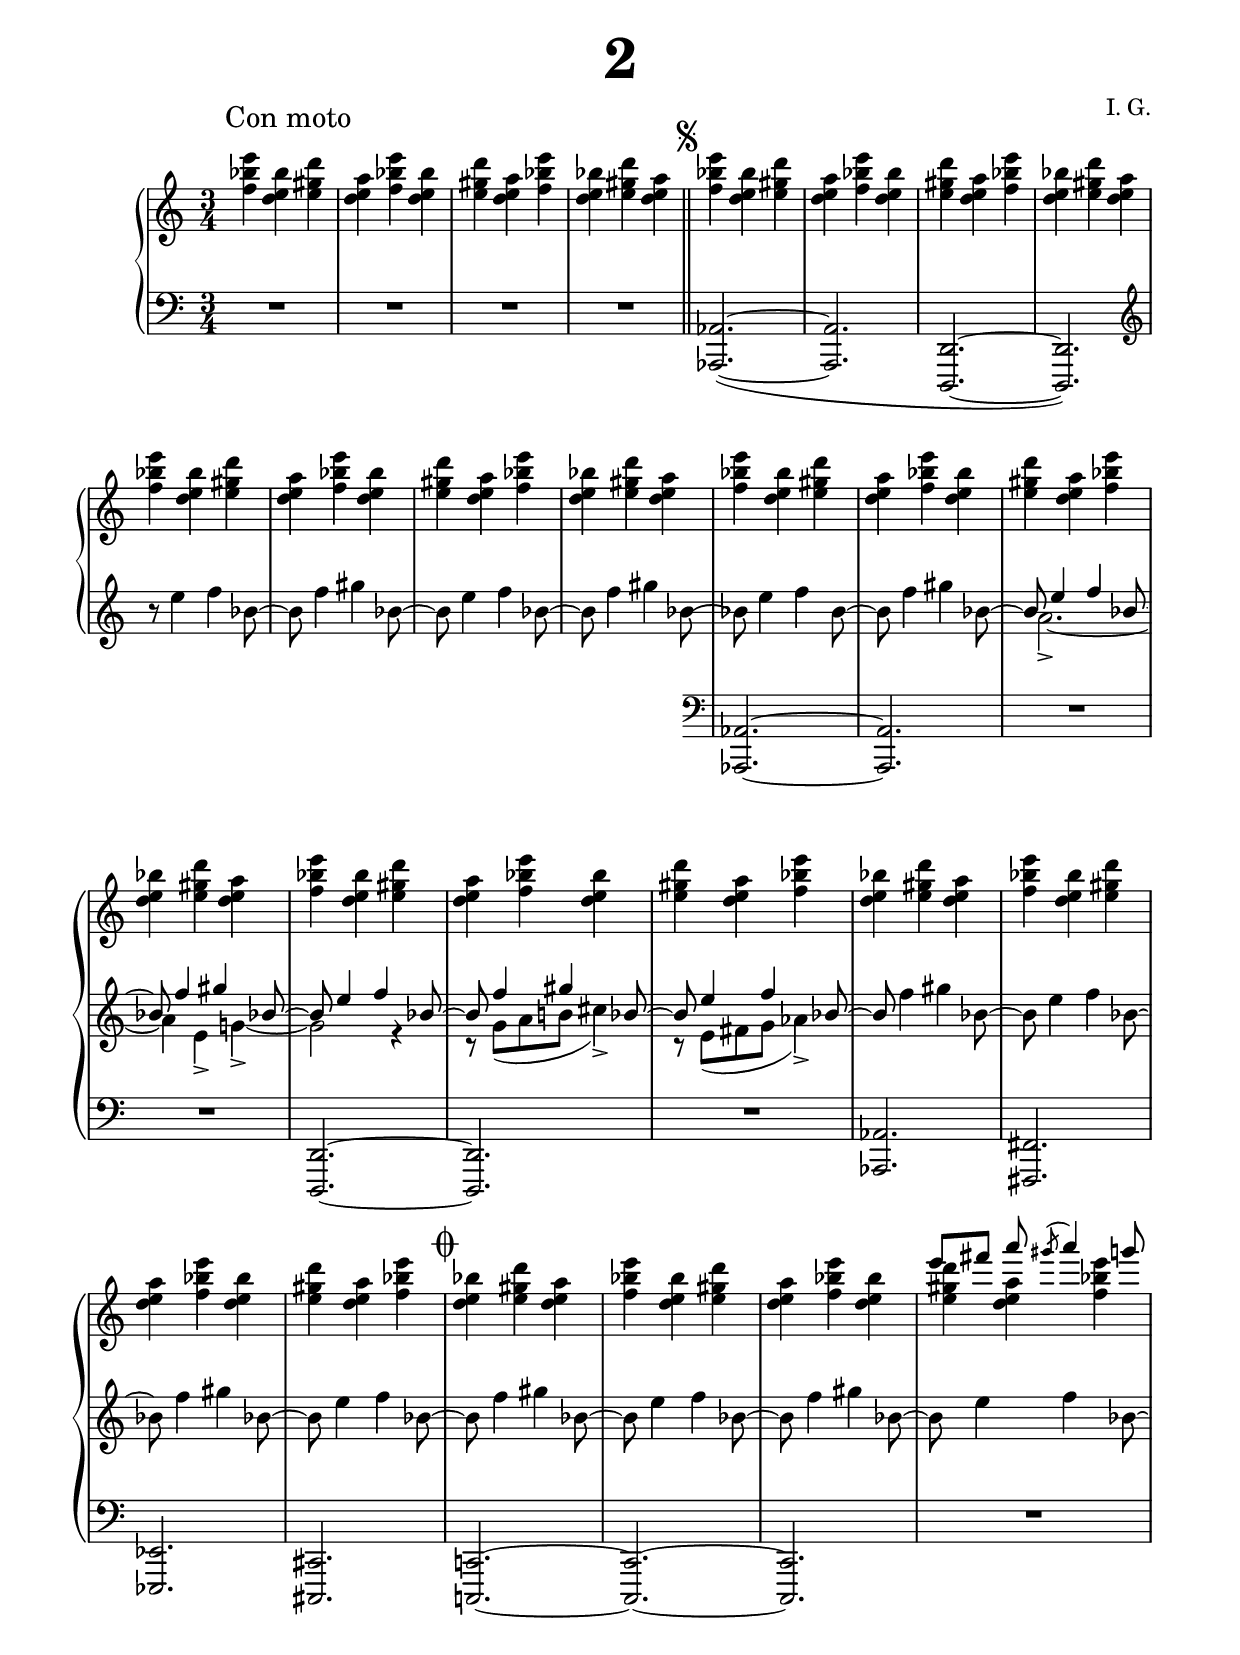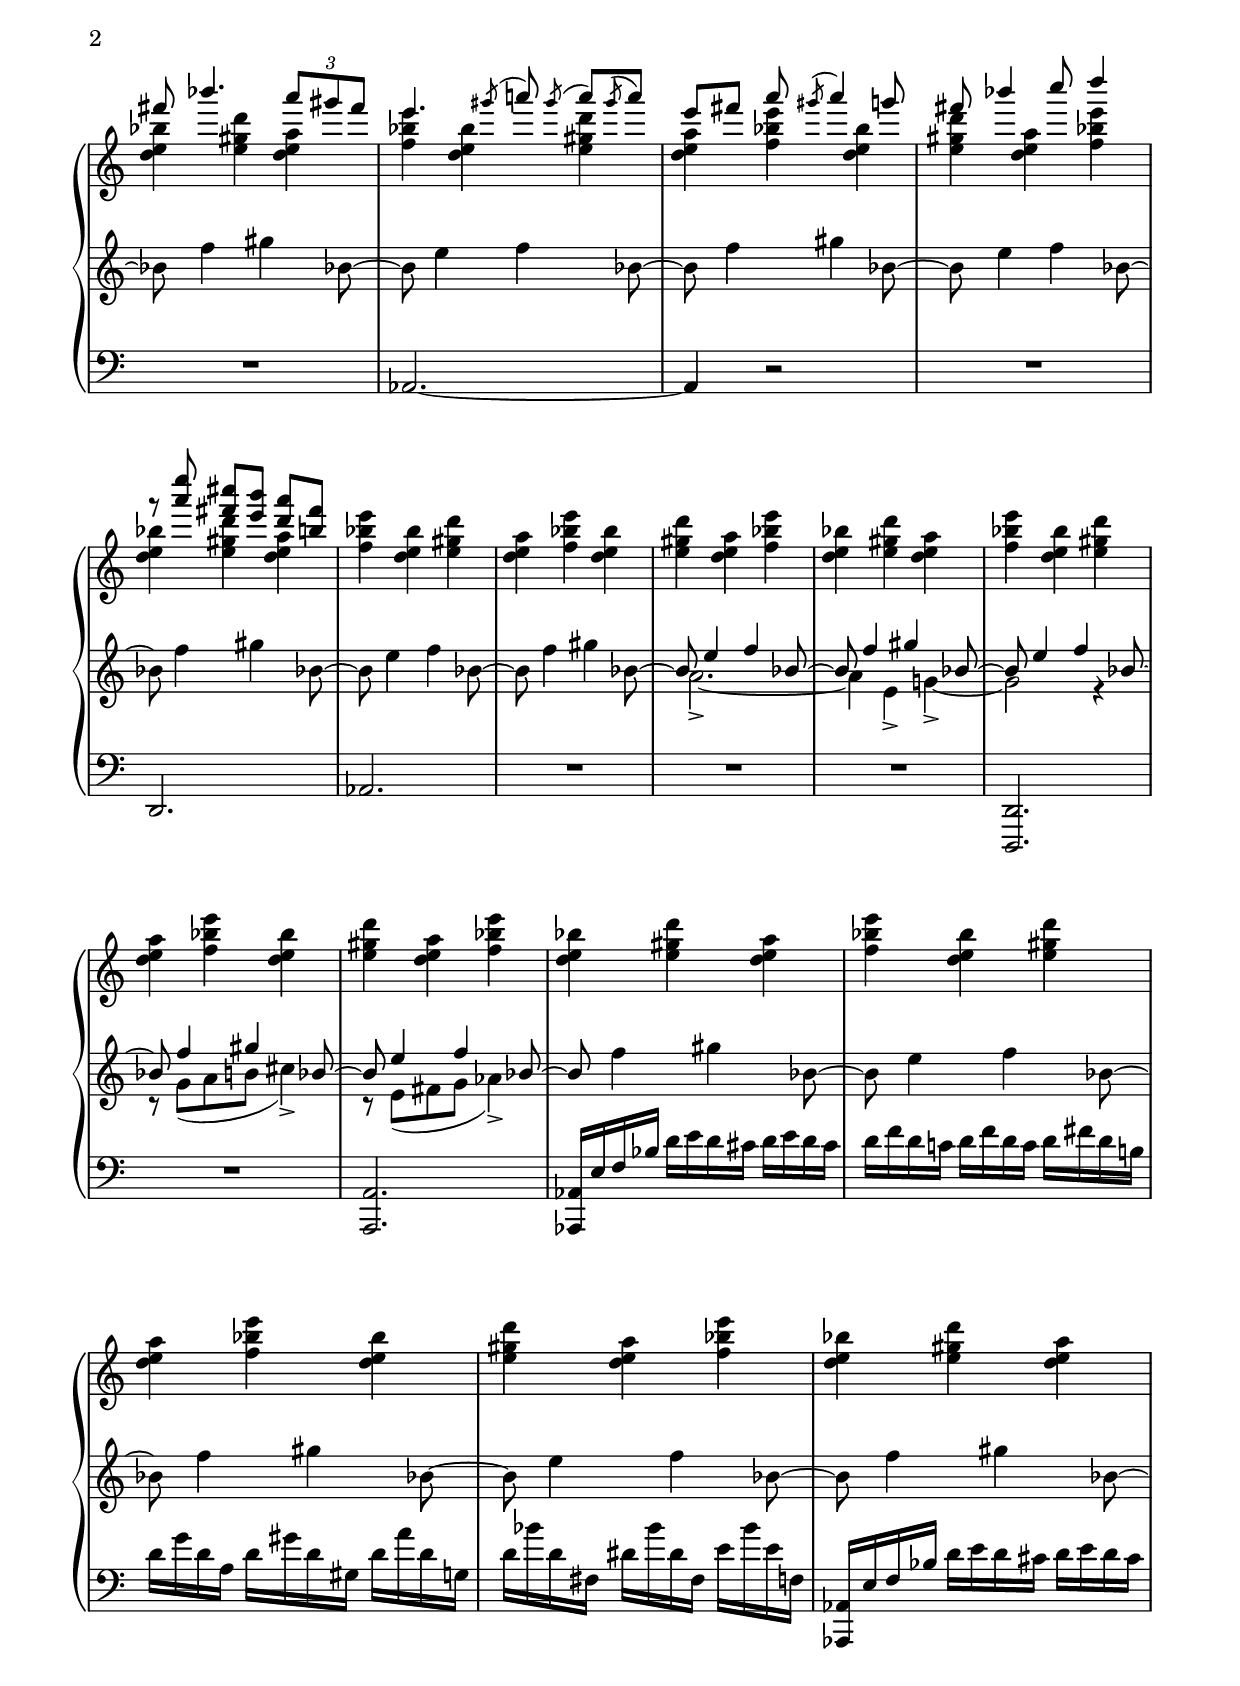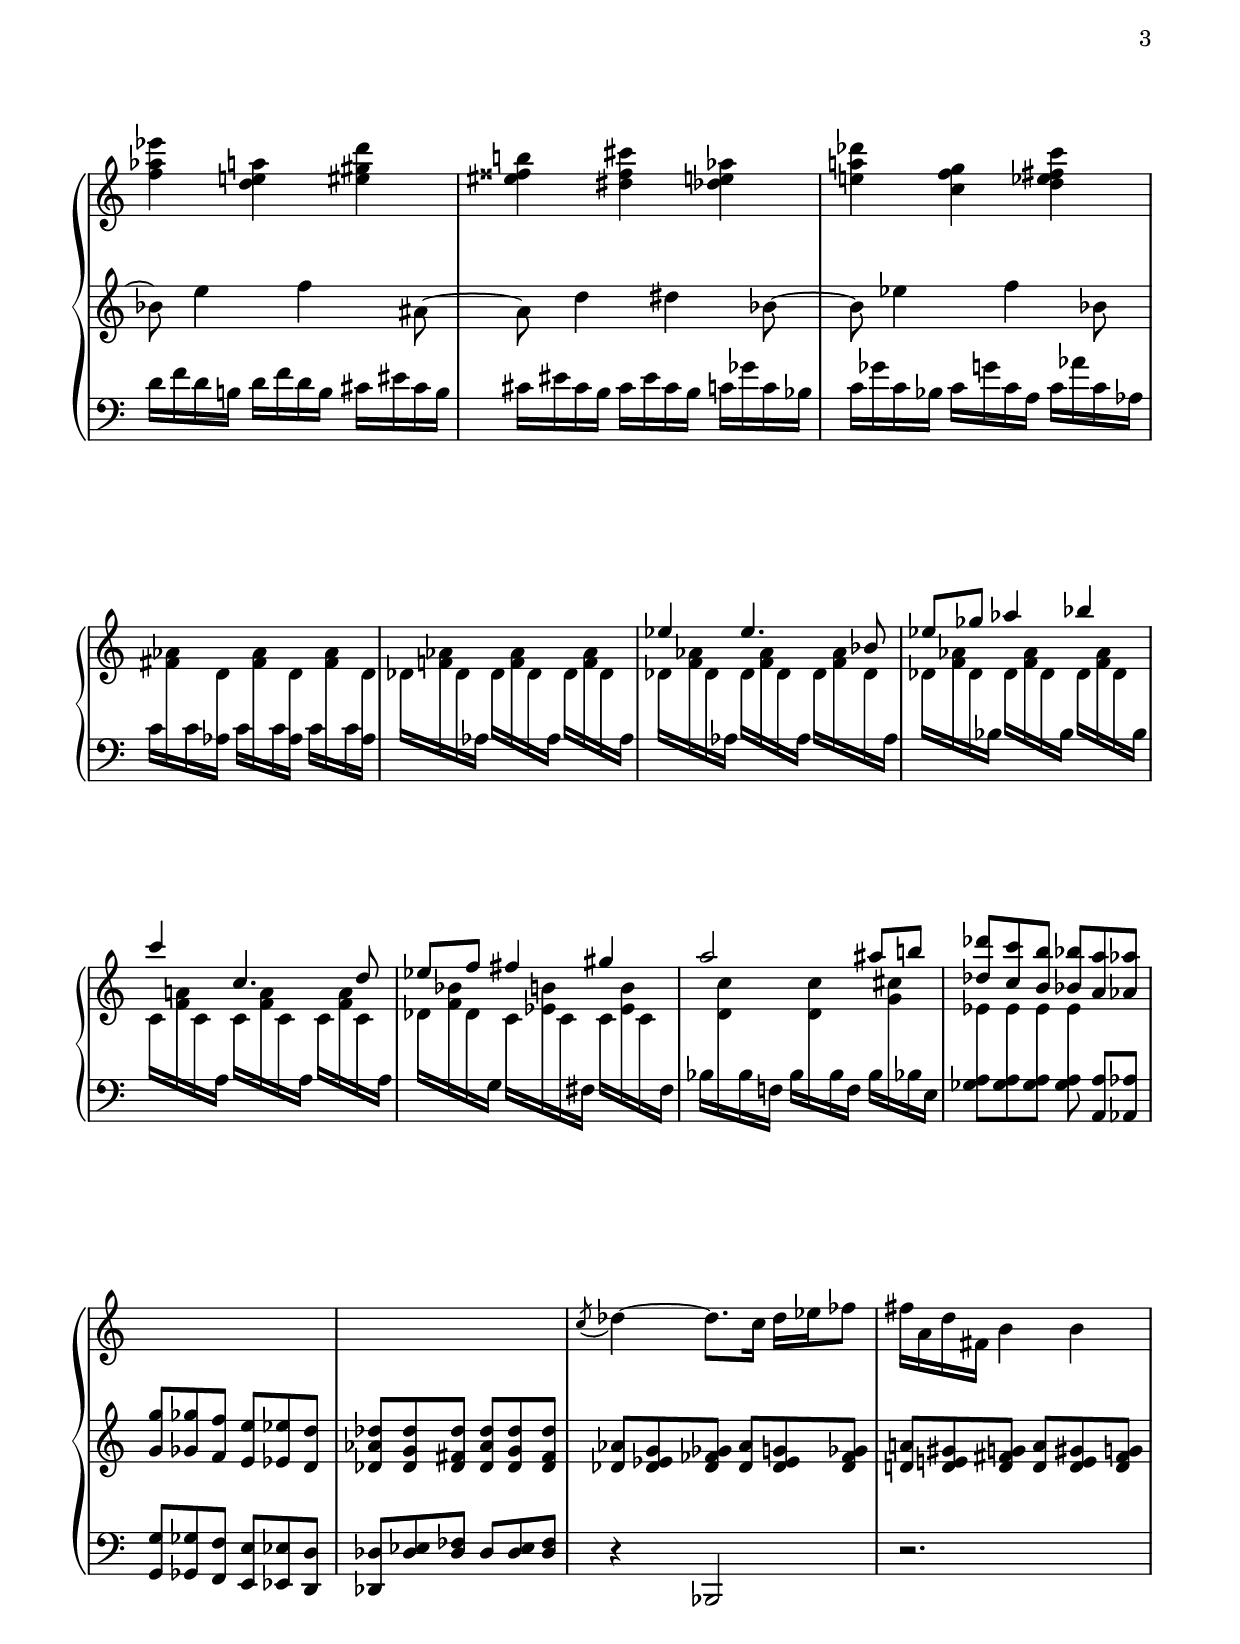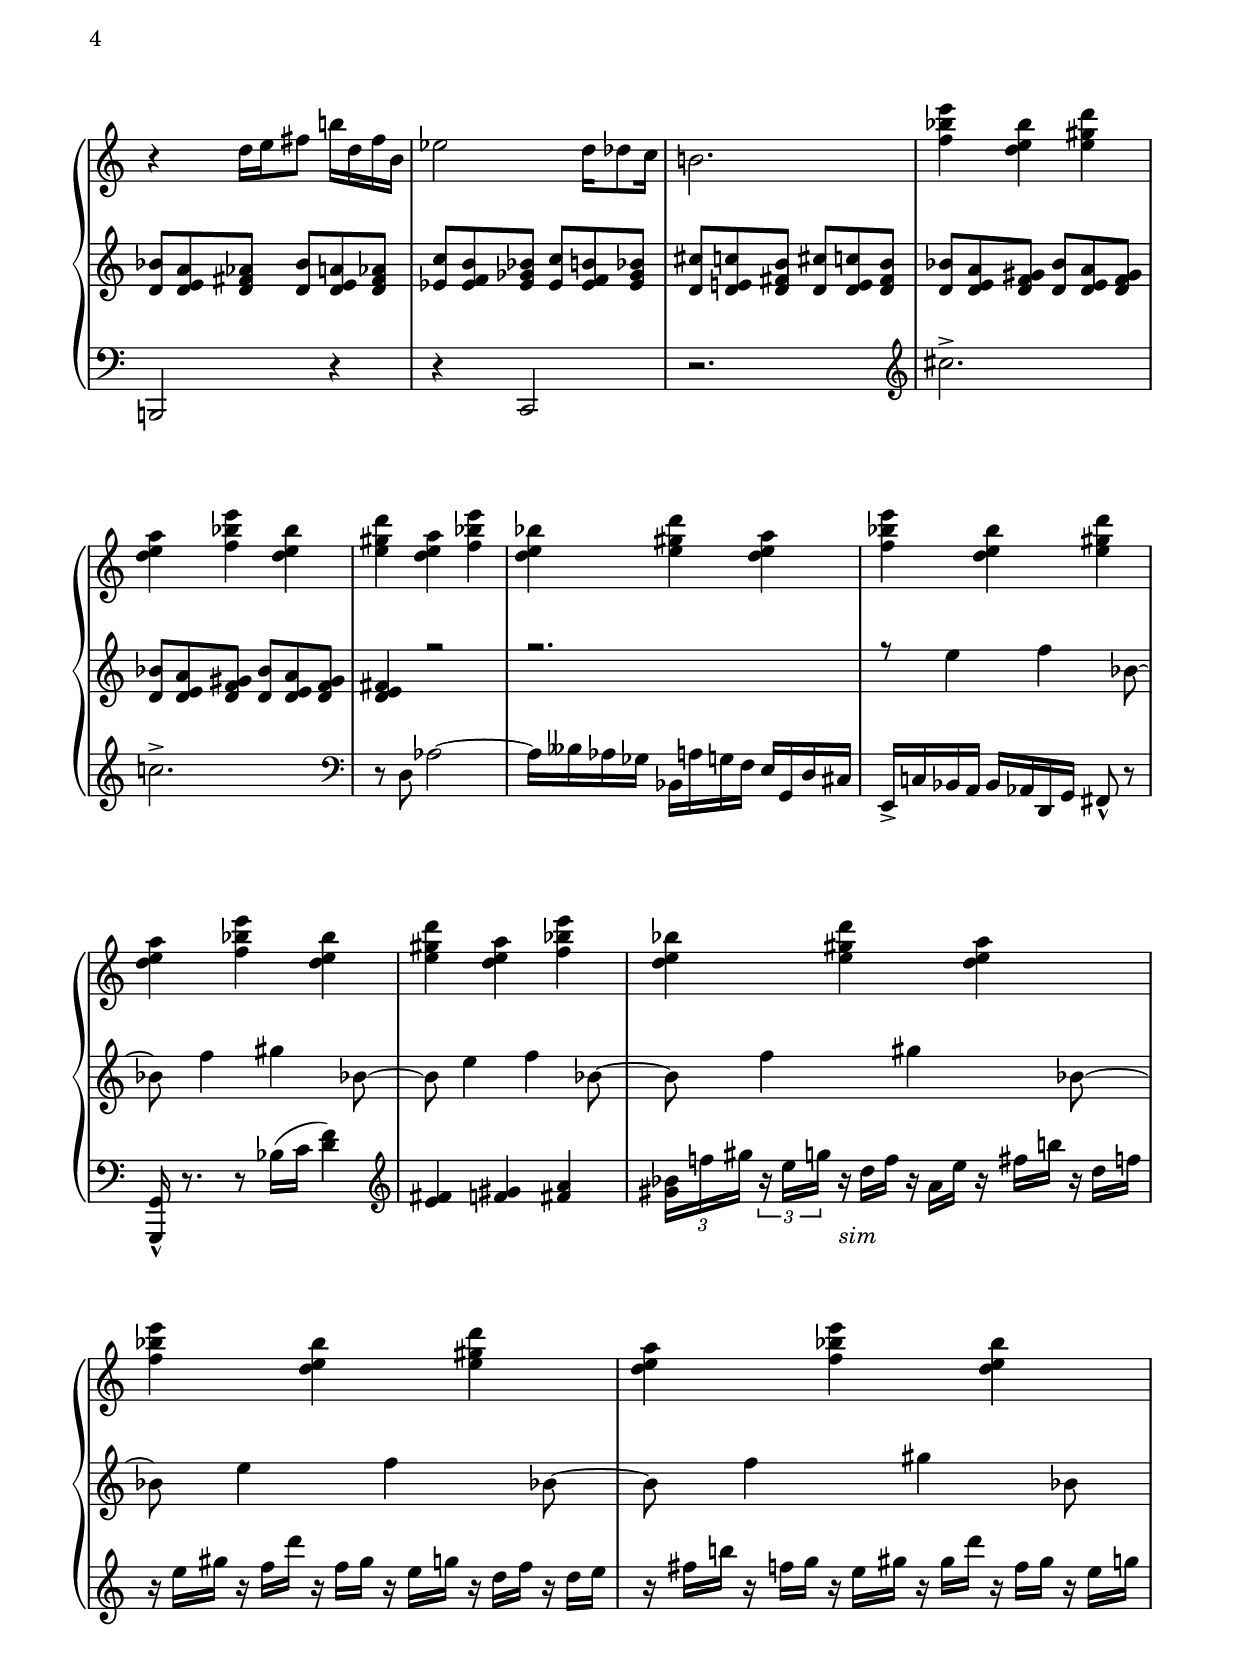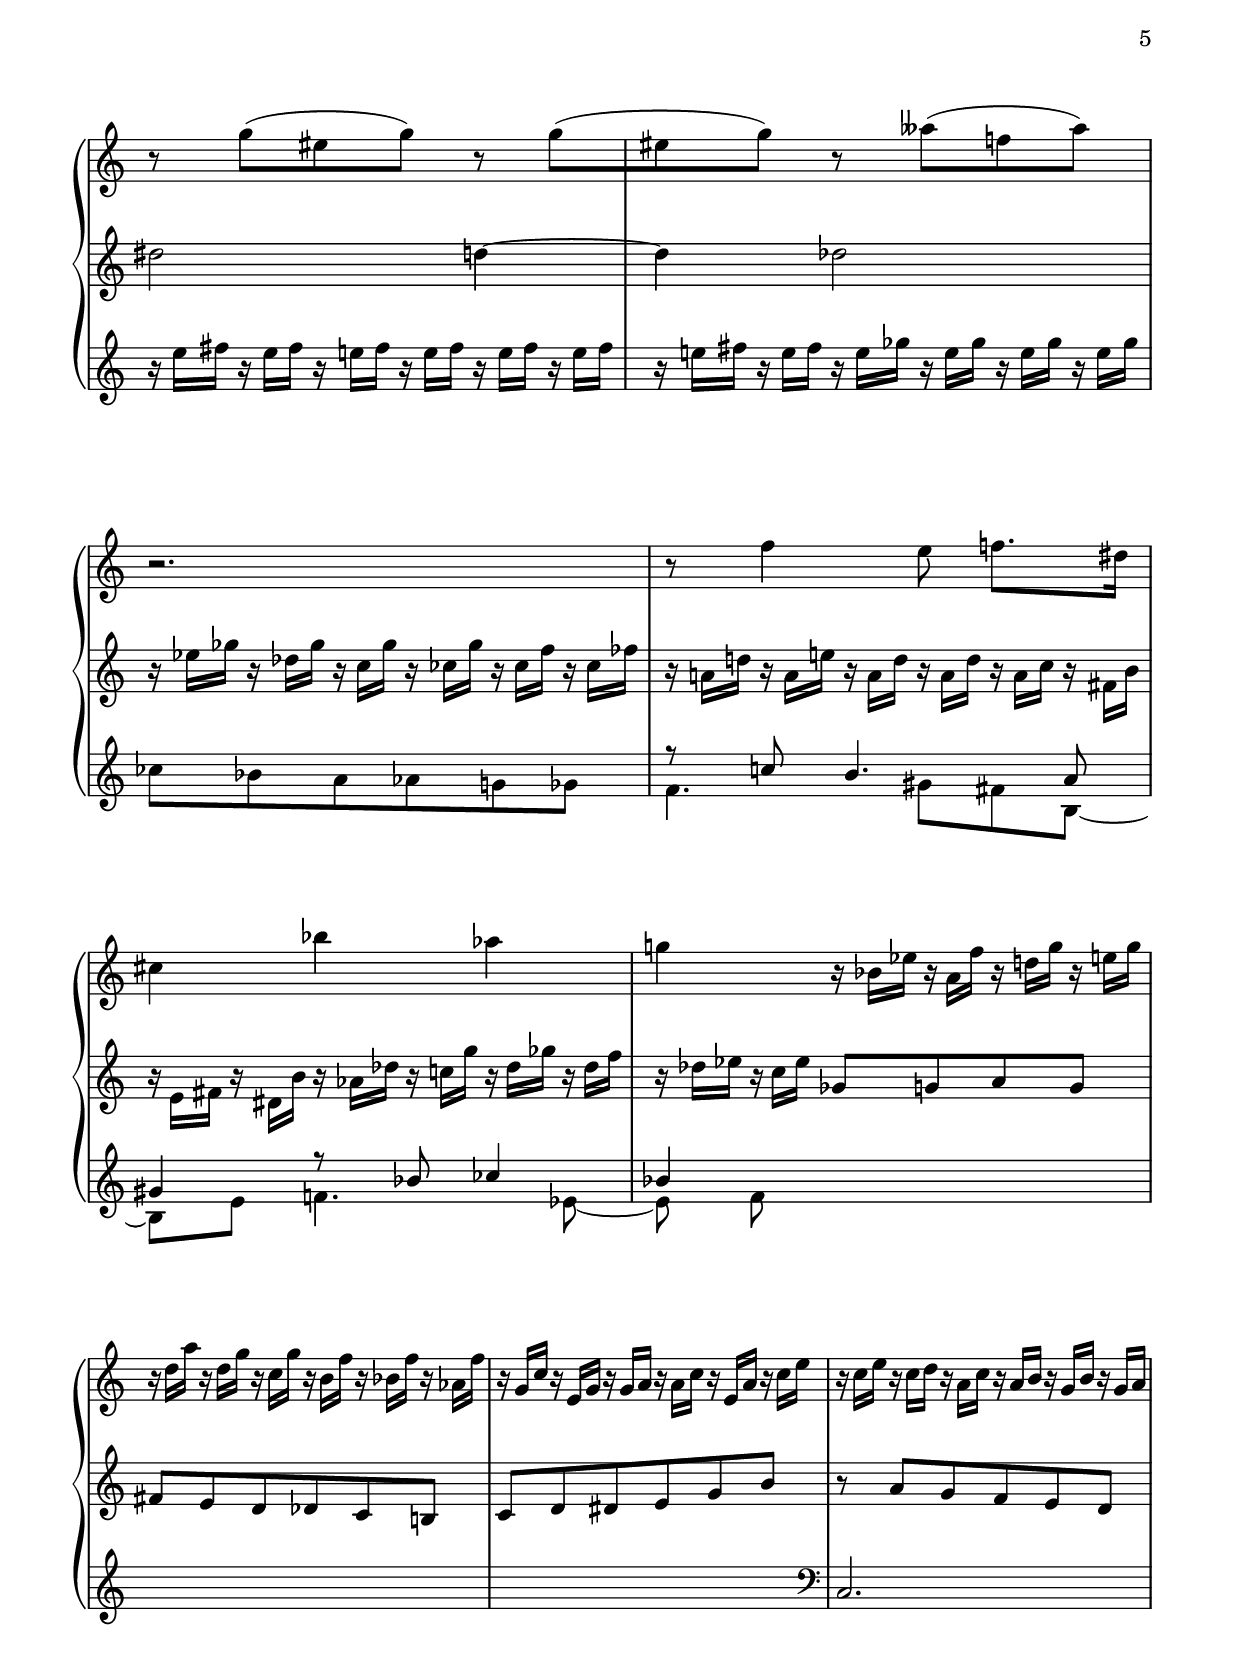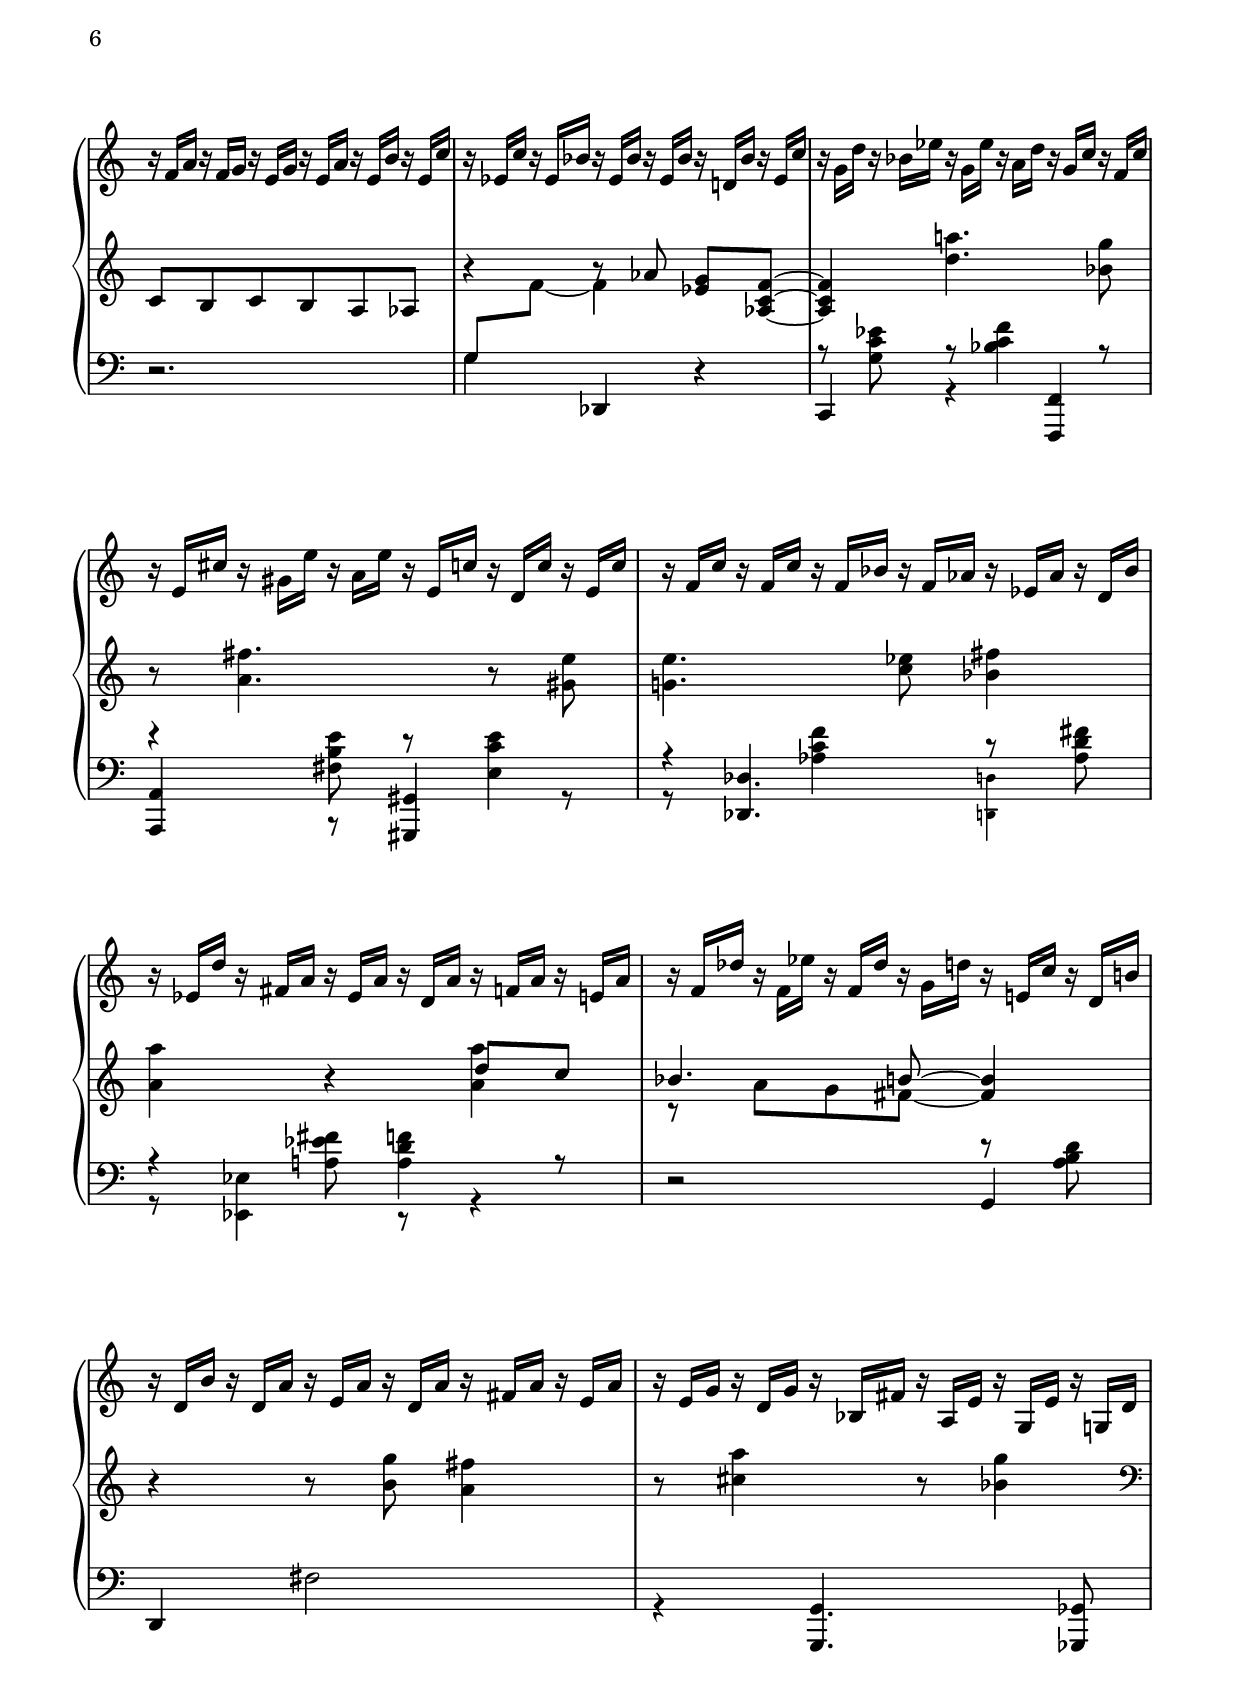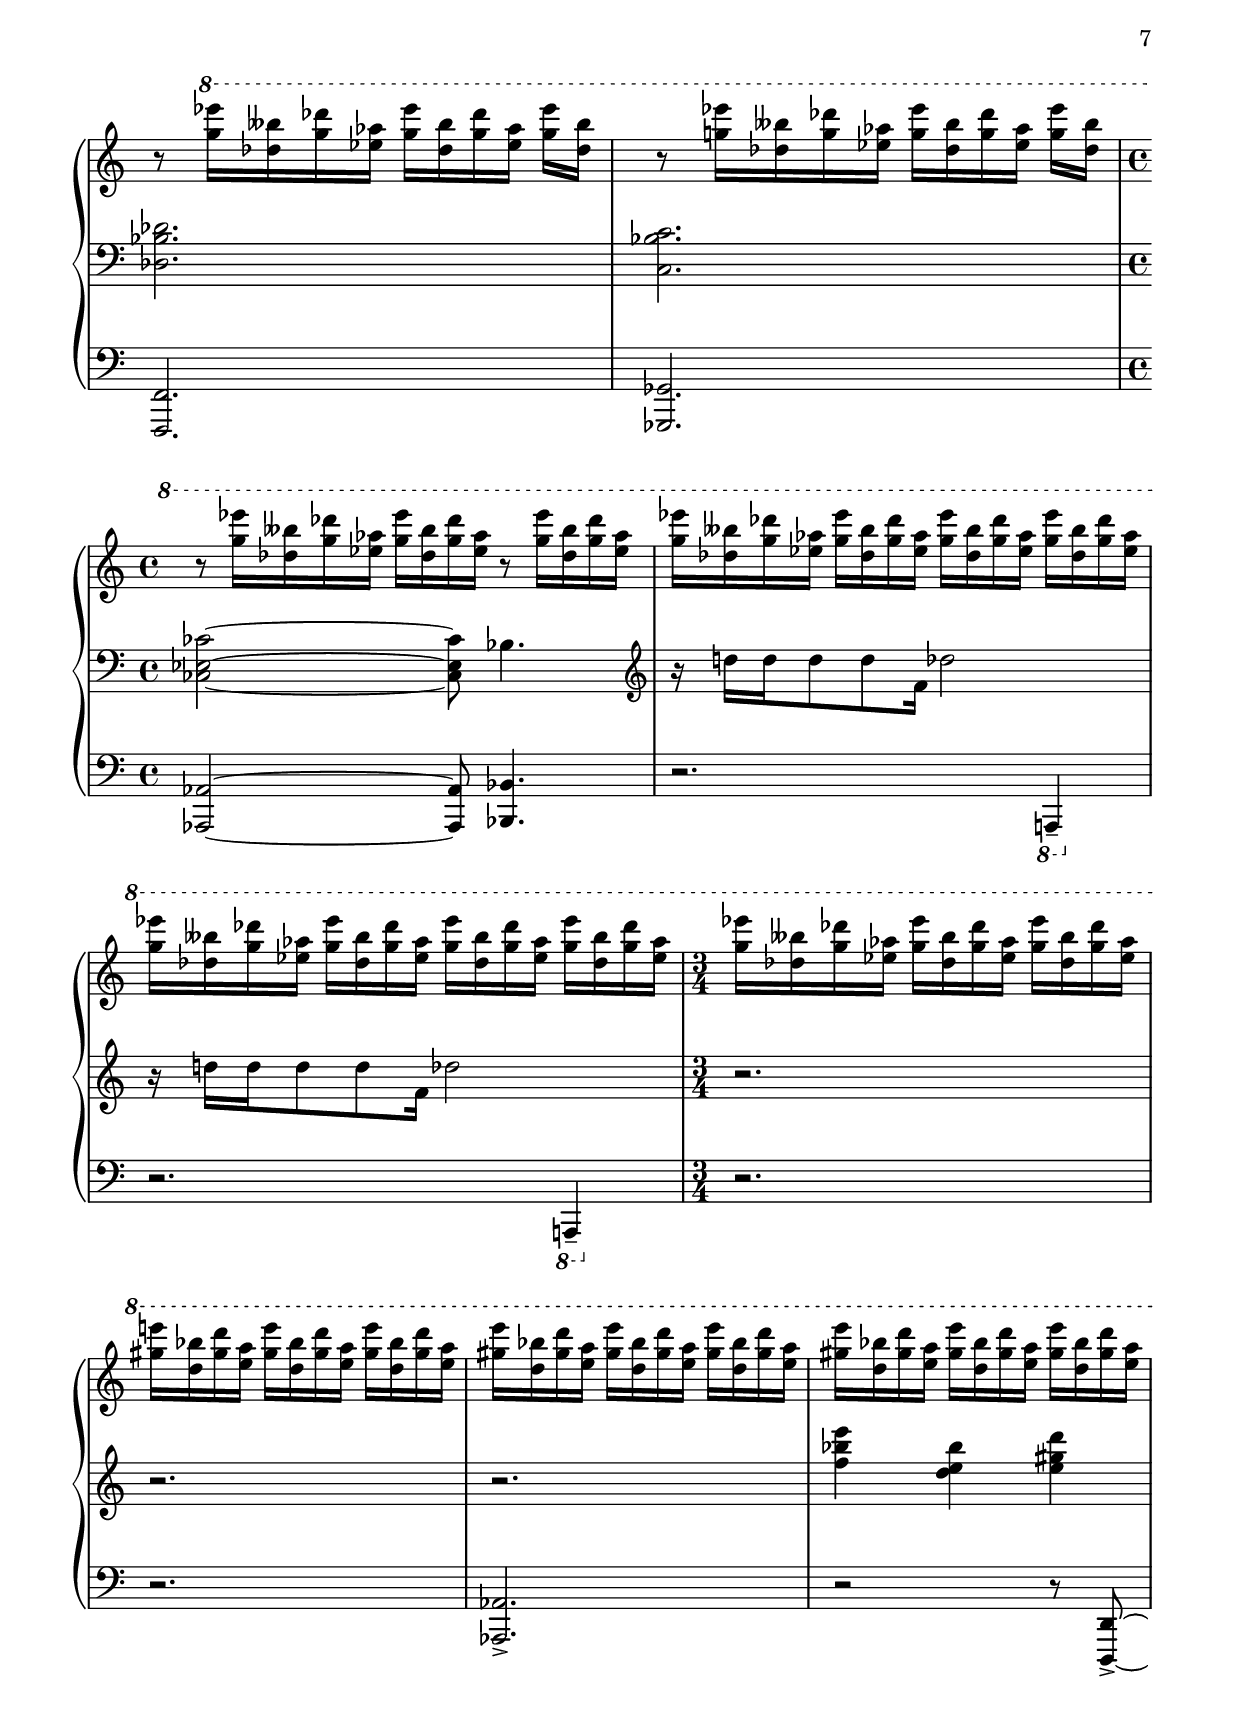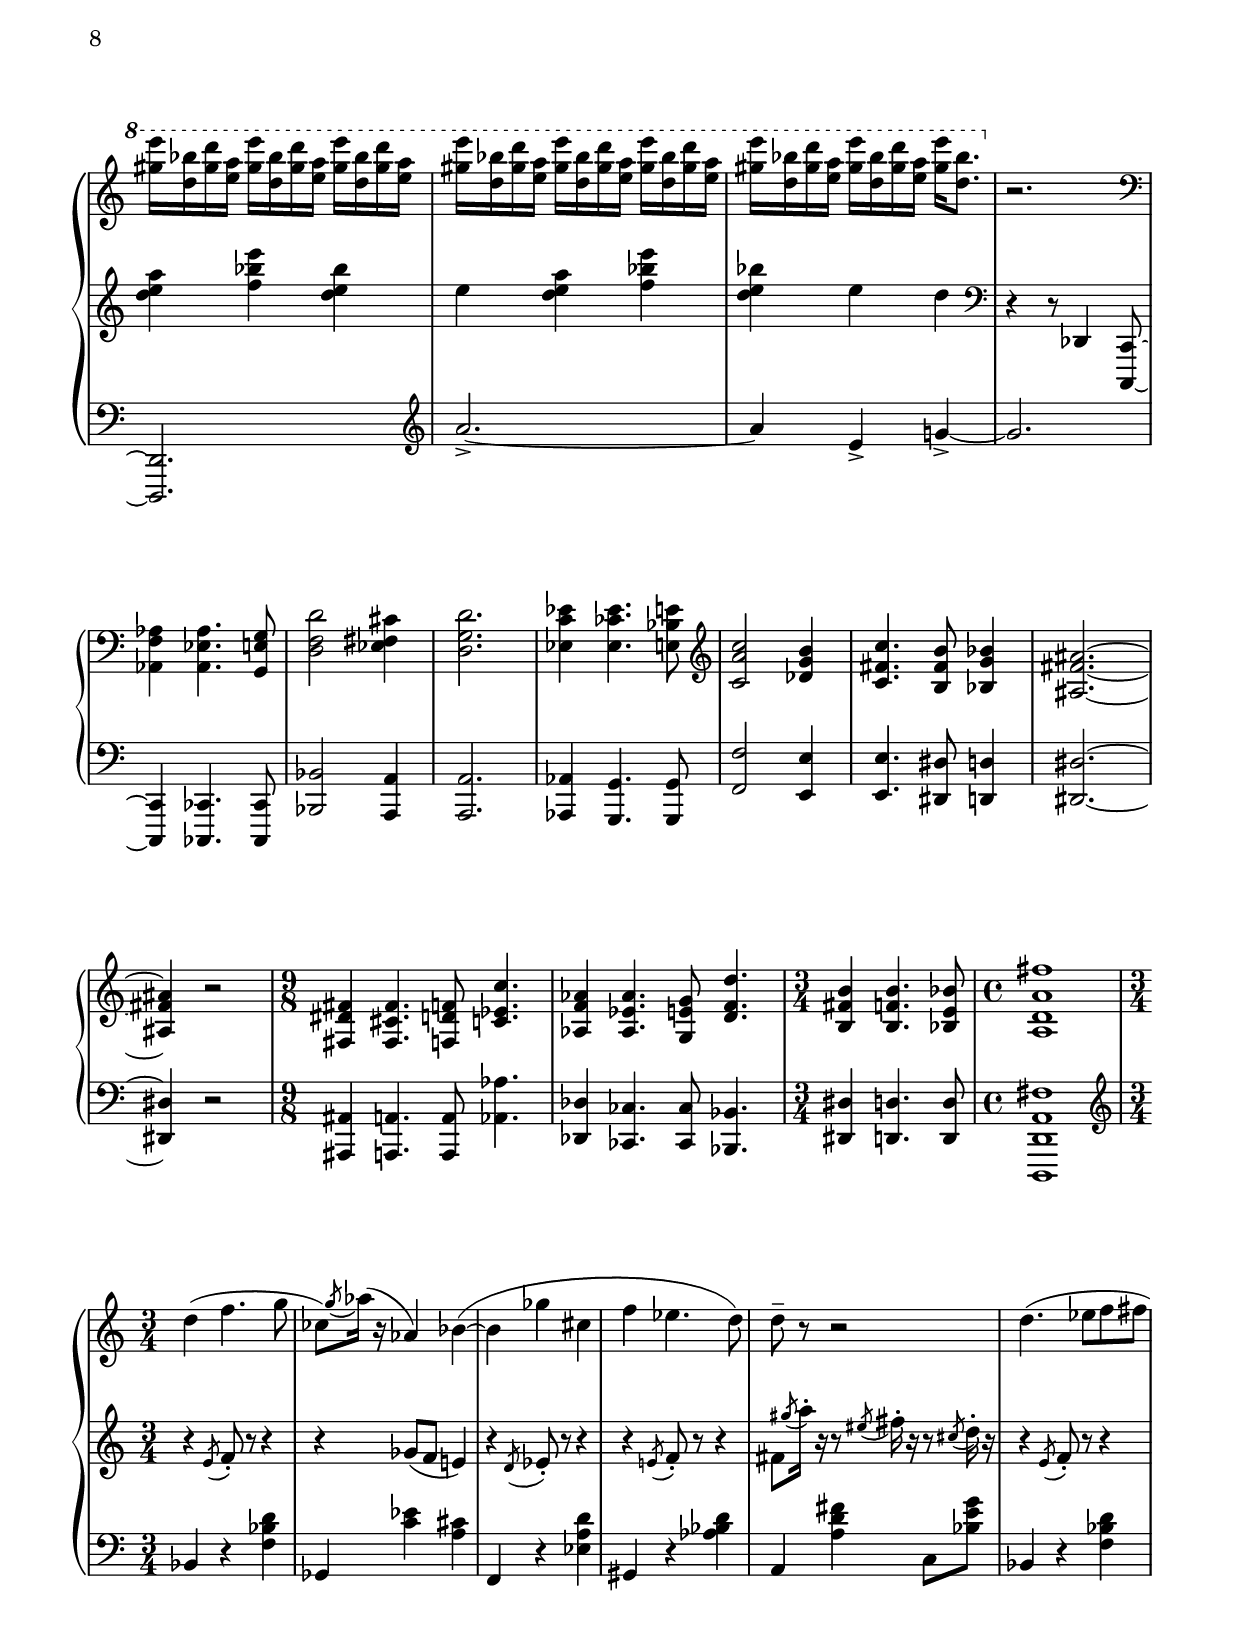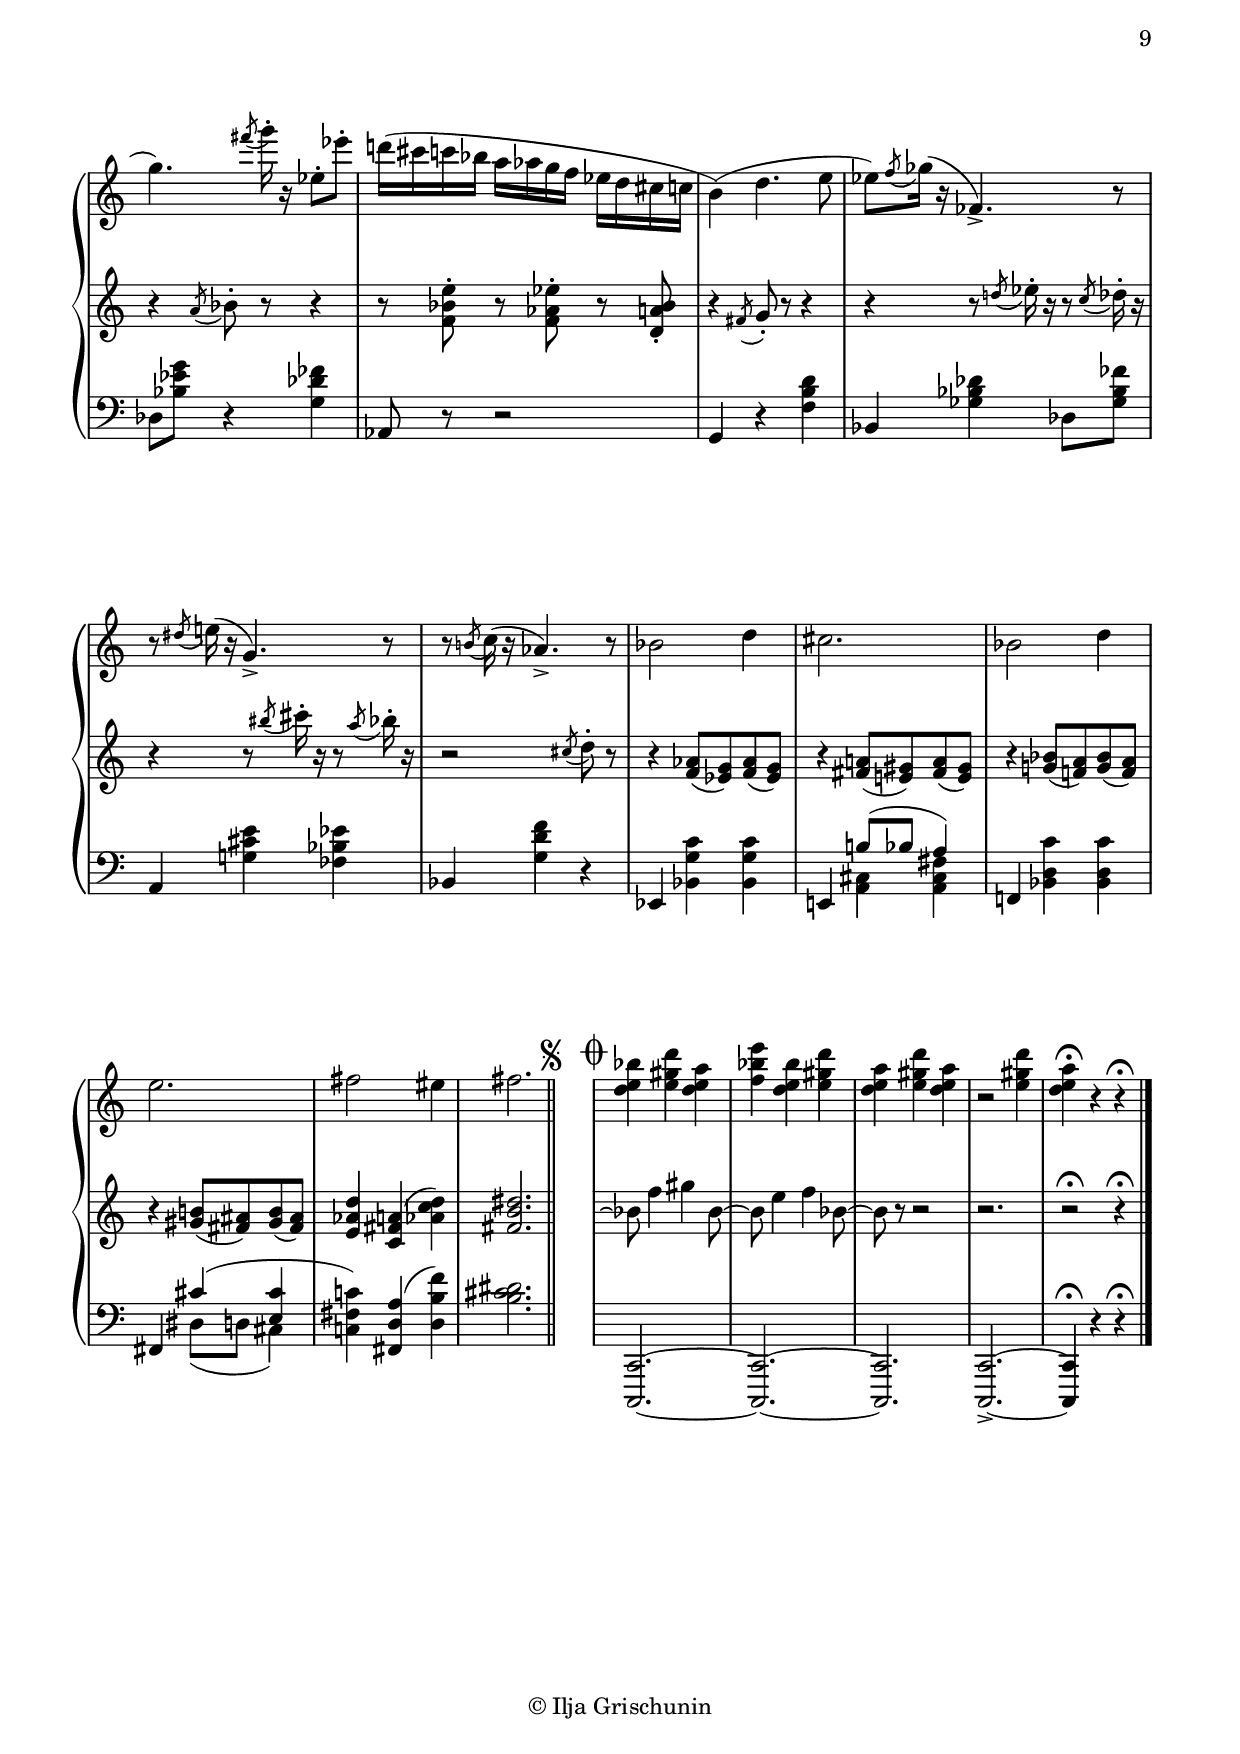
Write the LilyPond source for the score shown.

\version "2.19.15"

\language "deutsch"

\header {
  title = \markup { \fontsize #4 "2" }
  composer = "I. G."
  %meter = "Con moto"
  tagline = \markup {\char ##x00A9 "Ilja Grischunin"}
}

\paper {
  #(set-paper-size "a4")
  top-system-spacing.basic-distance = #25
  top-markup-spacing.basic-distance = #15
  markup-system-spacing.basic-distance = #25
  system-system-spacing.basic-distance = #30
  last-bottom-spacing.basic-distance = #25
  left-margin = 15
  right-margin = 15
  %two-sided = ##t
  %inner-margin = 25
  %outer-margin = 15
}

\layout {
  indent = 10
  \context { \RemoveEmptyStaffContext }
  \context {
    \GrandStaff
    \consists #Span_stem_engraver
  }
  \context {
    \Score
    \override StaffGrouper.staff-staff-spacing.basic-distance = #13
    \remove "Bar_number_engraver"
  }
}

%%%%%%%%%%%%%%%%%%%%%%%%%%%%%%%%%%%%%%%%%%%%%%%%%%%%%%%%%%%%
xLV = #(define-music-function (parser location further) (number?) #{
  \once \override LaissezVibrerTie.X-extent = #'(0 . 0)
  \once \override LaissezVibrerTie.details.note-head-gap = #(/
                                                             further -2)
  \once \override LaissezVibrerTie.extra-offset = #(cons (/
                                                          further 2) 0)
         #})
%%%%%%%%%%%%%%%%%%%%%%%%%%%%%%%%%%%%%%%%%%%%%%%%%%%%%%%%%%%%

global = {
  \time 3/4
}
loopR = \relative {
  <f'' b e>4<d e b'><e gis d'><d e a>
}
loopL = \relative {
  b'8 e4 f b,8~ b f'4 gis b,8~
}

\score {
  \new GrandStaff {
    <<
      \new Staff = "RH" \relative {
        \mergeDifferentlyHeadedOn
        \mergeDifferentlyDottedOn
        \global
        \once\override Score.RehearsalMark.extra-offset = #'(4 . 2)
        \mark "Con moto"
        \repeat unfold 3 { \loopR }
        \mark\markup {
          \normalsize \musicglyph #"scripts.segno"
        }
        \repeat unfold 16 { \loopR }
        <<
          {
            s2 e'''8 fis a\noBeam \acciaccatura gis a4 g8
            fis b4. \times 2/3{a8 gis fis} e4. \acciaccatura gis8 a!\noBeam
            \repeat unfold 2 {\acciaccatura gis8 a}
            e8 fis a\noBeam \acciaccatura gis a4 g8 fis b4 c8 d4
            r8 <a e'>\noBeam<fis cis'><e h'><d a'>[<h fis'>]
          }
          \\
          {
            \repeat unfold 5 { \loopR }
          }
        >>
        \repeat unfold 9 { \loopR }
        <f as es'>4<d e! a><eis gis d'>
        <eis fisis h!><dis fisis cis'><des e as>
        <e! a! des><c f g><d es fis c'>
        s2.*10
        \acciaccatura c8 des4~ des8. c16 des es fes8
        fis16 a, d fis, h4 h r d16 e fis8 h!16 d, fis h, es2 d16 des8 c16 h!2.
        \repeat unfold 7 { \loopR } <f' b e>4<d e b'>
        r8 g( eis g) r g([ eis g)] r ases( f! ases) r2.
        r8 f4 e8 f!8. dis16 cis4 b' as g!
        \set tupletSpannerDuration = #(ly:make-moment 1 8)
        \times 2/3 {
          \override TupletNumber.transparent = ##t
          \override TupletBracket.bracket-visibility = ##f
          r16 b, es r a, f' r d! g r e g
          r d a' r d, g r c, g' r h, f' r b, f' r as, f'
          r g, c r e, g r g a r a c r e, a r c e
          r c e r c d r a c r a h r g h r g a
          r f a r f g r e g r e a r e h' r e, c'
          r es, c' r es, b' r es, b' r es, b' r d,! b' r es, c'
          r g d' r b es r g, es' r a, d r g, c r f, c'
          r e, cis' r gis e' r a, e' r e, c' r d, c' r e, c'
          r f, c' r f, c' r f, b r f as r es as r d, b'
          r es, d' r fis, a r es a r d, a' r f a r e a
          r f des' r f, es' r f, des' r g, d' r e,! c' r d, h'!
          r d, h' r d, a' r e a r d, a' r fis a r e a
          r e g r d g r b, fis' r a, e' r g, e' r g,! d'
        }
        r8
        \ottava #1
        \set Staff.ottavation = #"8"
        \repeat unfold 2 {
          <g'' es'>16[<des heses'><g des'><es as>]
        }
        <g es'>16<des heses'> r8
        <g! es'>16[<des heses'><g des'><es as>]
        <g es'>16[<des heses'><g des'><es as>]
        <g es'>16<des heses'> r8
        \repeat unfold 2 {
          <g es'>16[<des heses'><g des'><es as>]
        } r8
        \repeat unfold 12 {
          <g es'>16<des heses'><g des'><es as>
        }
        <gis e'!>16<d b'><gis d'><e a>
        \repeat unfold 16 {
          <gis e'>16<d b'><gis d'><e a>
        }
        <gis e'>16<d b'>8.
        \ottava #0
        r2.
        \clef bass
        \stemNeutral
        <as,,, f' as>4<as es' as>4.<g e' g>8<d' f d'>2<es fis cis'>4
        <d g d'>2.<es c' es>4<es ces' es>4.<e b' e>8
        \clef treble
        <c' a' c>2<des g h>4<c fis c'>4.<h fis' h>8<b g' b>4
        <ais fis' ais>2.~ q4 r2
        \time 9/8
        <fis dis' fis>4<fis cis' fis>4.<f d' f>8<c' es c'>4.
        <as f' as>4<as es' as>4.<g e' g>8<d' f d'>4.
        \time 3/4
        <h fis' h>4<h f' h>4.<b e b'>8
        \time 4/4
        <a d a' fis'>1
        \time 3/4
        d'4( f4. g8 ces,8)\acciaccatura g'8 as16( r as,4) b~(
        b ges' cis, f es4. d8) d-- r r2 d4.( es8 f fis
        g4.) \acciaccatura fis'8 g16-. r es,8-. es'-.
        d!16( cis c b a as g f es d cis c h4)( d4. e8
        es) \acciaccatura f ges16( r fes,4.->) r8
        r \acciaccatura dis' e!16( r g,4.->) r8
        r \acciaccatura h! c16( r as4.->) r8
        b2 d4 cis2. b2 d4 e2. fis2 eis4 fis2.\bar"||"
        \mark\markup {
          \normalsize \musicglyph #"scripts.segno"
        }
        \cadenzaOn
        \stopStaff
        s4
        \bar "|"
        \startStaff
        \cadenzaOff
        \mark \markup { \musicglyph #"scripts.coda" }
        <d e b'>4<e gis d'><d e a>
        <f b e><d e b'><e gis d'><d e a>
        <e gis d'><d e a> r2 <e gis d'>4<d e a>\fermata
        r r\fermata \bar"|."
      }
      \new Staff = "CENTR" \relative {
        \global
        \clef bass
        R2.*4\bar "||" <as,, as'>2.~( q <d, d'>~ q)\break
        \clef treble
        r8 e''''4 f b,8~ b f'4 gis b,8~ b8 e4 f b,8~ b f'4 gis
        \once \override LaissezVibrerTie.extra-offset = #'(0.6 . 0.2)
        \xLV #2 b,8\laissezVibrer%~
        <<
          {
            \stemDown
            b8 e4 f b,8~ b f'4 gis b,8~
            \stemUp
            \repeat unfold 2 {\loopL} b8 e4 f b,8~ b
            \stemDown
            f'4 gis b,8~ \repeat unfold 7 {\loopL}
            \stemUp
            \repeat unfold 2 {\loopL} b8 e4 f b,8~ b
            \stemDown
            f'4 gis b,8~ \repeat unfold 2 {\loopL}
            b8 e4 f ais,8~ ais d4 dis b8~ b es4 f b,8
            s2.*2
            \stemUp
            es4 es4. b8 es ges as4 b c c,4. d8 es f fis4 gis
            a2 ais8 h!
            <des, des'>[<c c'><h h'>]<b b'><a a'><as as'>
            <g g'>[<ges ges'><f f'>]<e e'><es es'><d d'>
            \repeat unfold 2 {
              <des as' des>[<des g des'><des fis des'>]
            }
            \repeat unfold 2 {
              <des as'>[<des es g><des fes ges>]
            }
            <d! a'!>[<d e! gis><d fis g>]<d a'>[<d e gis><d fis g>]
            \repeat unfold 2 {
              <d b'>[<d e a><d fis as>]
            }
            \repeat unfold 2 {
              <es c'>[<es f h><es ges b>]
            }
            <d cis'>[<d e! c'><d fis h>]<d cis'>[<d e c'><d fis h>]
            \repeat unfold 4 {
              <d b'>[<d e a><d f gis>]
            }
            <d e fis>4 r2 r2.
            \clef treble
            \stemDown
            r8 e'4 f b,8~ b f'4 gis b,8~
            b8 e4 f b,8~ b f'4 gis b,8~
            b8 e4 f b,8~ b f'4 gis b,8
            dis2 d4~ d des2
            \set tupletSpannerDuration = #(ly:make-moment 1 8)
            \times 2/3 {
              \override TupletNumber.transparent = ##t
              \override TupletBracket.bracket-visibility = ##f
              \override Rest.staff-position = #0
              r16 es ges r des ges r c, ges' r ces, ges' r ces, f r ces fes
              r a,! d! r a e'! r a, d r a d r a c r fis, h
              r e, fis r dis h' r as des r c! g' r des ges r des f
              r des es r c es
            }
            \stemUp
            ges,8 g a g
            fis e d des c h! c d dis e g h
            r a g f e d c h c h a as
            <<
              {
                r4 r8 as'\noBeam
              }
              \\
              {
                \change Staff = LH
                \stemUp
                g,8
                \change Staff = CENTR
                \stemDown
                f'~ f4
              }
            >>
            \stemNeutral
            <es g>8<as,_~ c~ f~> q4 <d' a'!>4.<b g'>8
            r <a fis'>4. r8 <gis e'><g! e'>4.<c es>8<b fis'>4
            <a a'> r
            <<
              {
                d8 c b4. h8~ h4
              }
              \\
              {
                <a a'>4 r8 a g fis~ \stemUp fis4
              }
            >>
            \stemDown
            r4 r8 <h g'><a fis'>4 r8 <cis a'>4 r8 <b g'>4
            \clef bass
            <des,, b' des>2.<c b' c>
            \time 4/4
            <ces_~ es~ ces'~>2 q8 b'4.
            \clef treble
            \repeat unfold 2 {r16 d'! d d8 d8 f,16 des'2}
            \time 3/4
            r2. r r \loopR
            <f b e>4<d e b'> e <d e a><f b e>4<d e b'> e d
            \clef bass
            r4 r8 \stemUp des,,,4<c,_~ c'~>8 q4
          }
          \\
          {
            s2.*2 a''''2.->~ a4 e-> g!->~ g2 r4 r8 g( a h cis4->) r8 e,( fis g as4->)
            s2.*15 a2.->~ a4 e-> g!->~ g2 r4 r8 g( a h cis4->) r8 e,( fis g as4->)
            s2.*8
            \autoBeamOff
            \crossStaff {
              s8. d,16 s8. d16 s8. d16 s2.*6
              es8 es es es
            }
            \autoBeamOn
          }
          \new Staff = "LH" \relative {
            \once \omit Staff.TimeSignature
            \clef bass
            <as,, as'>2.~ q R2.*2 <d, d'>2.~ q R2. <as' as'><fis fis'><es es'><cis cis'>
            %\once \override Score.RehearsalMark #'extra-offset = #'( 6 . -3 )
            %\once \override Score.RehearsalMark #'font-size = #1
            \mark \markup { \musicglyph #"scripts.coda" }
            <c! c'!>~ <c c'>~ q R2.*2 as''2.~ as4 r2 R2. d, as' R2.*3 <d,, d'>2. R <a' a'>
            <as as'>16 e'' f b d e d cis d e d cis d f d c! d f d c d fis d h!
            d g d a d gis d gis, d' a' d, g, d' b' d, fis, dis' b' dis, fis, e' b' e, f,
            <as,, as'> e'' f b d e d cis d e d cis d f d h! d f d h cis eis cis h
            cis eis cis h cis eis cis h c ges' c, b c ges' c, b c g' c, a c as' c, as
            \stemDown
            \repeat unfold 3{
              c
              \change Staff = CENTR
              <fis as>
              \change Staff = LH
              c as
            }
            \change Staff = CENTR
            des <f! as> des
            \change Staff = LH
            as
            \repeat unfold 5{
              \change Staff = CENTR
              des <f as> des
              \change Staff = LH
              as
            }
            \repeat unfold 3{
              \change Staff = CENTR
              des <f as> des
              \change Staff = LH
              b
            }
            \change Staff = CENTR
            c <f a!> c
            \change Staff = LH
            a
            \repeat unfold 2{
              \change Staff = CENTR
              c <f a> c
              \change Staff = LH
              a
            }
            \change Staff = CENTR
            des <f b> des
            \change Staff = LH
            g,
            \repeat unfold 2{
              \change Staff = CENTR
              c <es h'> c
              \change Staff = LH
              fis,
            }
            b
            \change Staff = CENTR
            <d c'>
            \change Staff = LH
            b f!
            b
            \change Staff = CENTR
            <d c'>
            \change Staff = LH
            b f
            b
            \change Staff = CENTR
            <g' cis>
            \change Staff = LH
            b,! e,
            <ges a>8 q q q\noBeam
            \stemUp
            <a, a'><as as'><g g'>[<ges ges'>< f f'>]<e e'><es es'><d d'>
            <des des'>[<des' es><des fes>] des[<des es><des fes>]
            r4 b,2 r2. h!2 r4 r c2 r2.
            \clef treble
            \stemDown
            cis'''2.-> c!->
            \clef bass
            r8 d,, as'2~ as16 heses as ges b, a' g f
            \stemUp
            e g, d' cis
            e,-> c'! b a b as d, g fis8-^ r
            <g, g'>16-^ r8. r8
            \stemDown
            b''16( c <d f>4)
            \clef treble
            \stemUp
            <e fis><f gis><fis a>
            \stemDown
            \set tupletSpannerDuration = #(ly:make-moment 1 8)
            \times 2/3 {
              <gis b>16 f'! gis r e g
              \override TupletNumber.transparent = ##t
              \override TupletBracket.bracket-visibility = ##f
              r_\markup {\italic sim}
              d f r a, e' r fis h! r d, f
              r e gis r f d' r f, gis r e g r d f r d e
              r fis h! r f g r e gis r gis d' r f, gis r e g
              r e fis r e fis r e! fis r e fis r e fis r e fis
              r e! fis! r e fis r e ges r e ges r e ges r e ges
            }
            ces,8 b a as g! ges
            <<
              {
                r8 c! h4. a8 gis4 r8 b ces4 b
              }
              \\
              {
                f4. gis8 fis h,~ h e f!4. es8~ es f
              }
            >>
            s2 s2.*2
            \clef bass
            \stemNeutral
            c,2. r g'4 des, r
            <<
              {
                \stemDown
                r8 <g' c es> r <b c f>4 r8
                r4 <fis h e>8 r <e c' e>4
                r4 <as c f>4 r8 <as d fis>
                r4 <a! es' fis>8<a d f>4 r8
              }
              \\
              {
                \stemUp
                c,,4 r <f, f'><a a'> r8 <gis gis'>4 r8
                r <des' des'>4. \teeny \stemDown <d d'>4
                \normalsize r8 <es es'>4 r8 r4
              }
            >>
            r2
            <<
              {
                \stemDown
                r8 <a' h d>
              }
              \\
              {
                \stemUp
                g,4 d \stemDown fis'2
                r4 \stemUp <g,, g'>4.<ges ges'>8<f f'>2.<ges ges'>
              }
            >>
            \time 4/4
            <as as'>2~ q8 <b b'>4.
            \repeat unfold 2 {
              r2.
              \ottava #-1
              \set Staff.ottavation = #"8"
              a,!4--
              \ottava #0
            }
            \time 3/4
            r2. r <as' as'>2.-> r2 r8 <d, d'>8->~ q2.
            \clef treble
            a''''2.->~ a4 e-> g!->~ g2.\break
          }
        >>
%%%%%%%%%%%%%%%%%%
        <ces,,, ces'>4.<ces ces'>8<b' b'>2 <a a'>4<a a'>2.
        <as as'>4<g g'>4.<g g'>8<f' f'>2<e e'>4
        <e e'>4.<dis dis'>8<d d'>4<dis dis'>2.~ q4 r2
        <ais ais'>4<a a'>4. q8 <as' as'>4.
        <des, des'>4<ces ces'>4. q8 <b b'>4.
        <dis dis'>4<d d'>4. q8 <d, d' a' fis'>1\break
        <<
          {
            \clef treble
            r4 \acciaccatura e'''8 f-. r r4
            r ges8( f e!4)
            r \acciaccatura d8 es-. r r4
            r \acciaccatura e!8 f-. r r4
            fis8 \acciaccatura gis'8 a16-. r
            r8 \acciaccatura eis8 fis16-. r
            r8 \acciaccatura cis8 d16-. r
            r4 \acciaccatura e,8 f-. r r4
            r4 \acciaccatura a8 b-. r r4
            r8 <f b e>-. r <f as es'>-. r <d a' b>-.
            r4 \acciaccatura fis8 g-. r r4
            r r8 \acciaccatura d'!8 es16-. r
            r8 \acciaccatura c8 des16-. r
            r4 r8 \acciaccatura his'8 cis16-. r
            r8 \acciaccatura a8 b16-. r
            r2 \acciaccatura cis,8 d-. r
            r4 \repeat unfold 2 {<f, as>8(<es g>)}
            r4 <fis a!>8(<e! gis>)<fis a>(<e gis>)
            r4 <g! b>8(<f! a>)<g b>(<f a>)
            r4 <gis h!>8(<fis ais>)<gis h>(<fis ais>)
            <e as d>4<c fis a>(<as' c d>)<fis h dis>2.
            \cadenzaOn
            \stopStaff
            s4
            \bar "|"
            \startStaff
            \cadenzaOff
            \mark \markup { \musicglyph #"scripts.coda" }
            b8\repeatTie f'4 gis b,8~ b e4 f b,8~ b r r2 r2.
            r2\fermata r4\fermata
          }
          \new Staff = "LH" \relative {
            %\once \omit Staff.TimeSignature
            \clef bass
            b,4 r <f' b d> ges, <c' es><a cis> f, r <es' a d>
            gis, r <as' b d> a, <a' d fis> c,8 <b' e g>
            b,4 r <f' b d> des8 <b' es g> r4 <g des' fes>
            as,8 r r2 g4 r <f' h d> b, <ges' b des> des8 <ges b fes'>
            a,4 <g'! cis e><fes b es> b, <g' d' f> r
            es, <b' g' c> q
            e,!
            <<
              {
                h''!8( b a4)
              }
              \\
              {
                <a, cis>4<a cis fis>
              }
            >>
            f!4 <b d c'> q
            fis
            <<
              {
                cis''( <e, cis'>\stemDown<c! fis c'!>)
              }
              \\
              {
                dis8( d cis4) s
              }
            >>
            \stemNeutral
            <fis, d' a'>(<d' h' f'>) <h' cis dis>2.
            \cadenzaOn
            \stopStaff
            s4
            \bar "|"
            \startStaff
            \cadenzaOff
            %\mark \markup { \musicglyph #"scripts.coda" }
            <c,,, c'>2.~ q~ q q->~ q4\fermata r r\fermata
          }
        >>
      }
    >>
  }
  %{
  \midi {
    \tempo 4 = 120
  }
  %}
}
